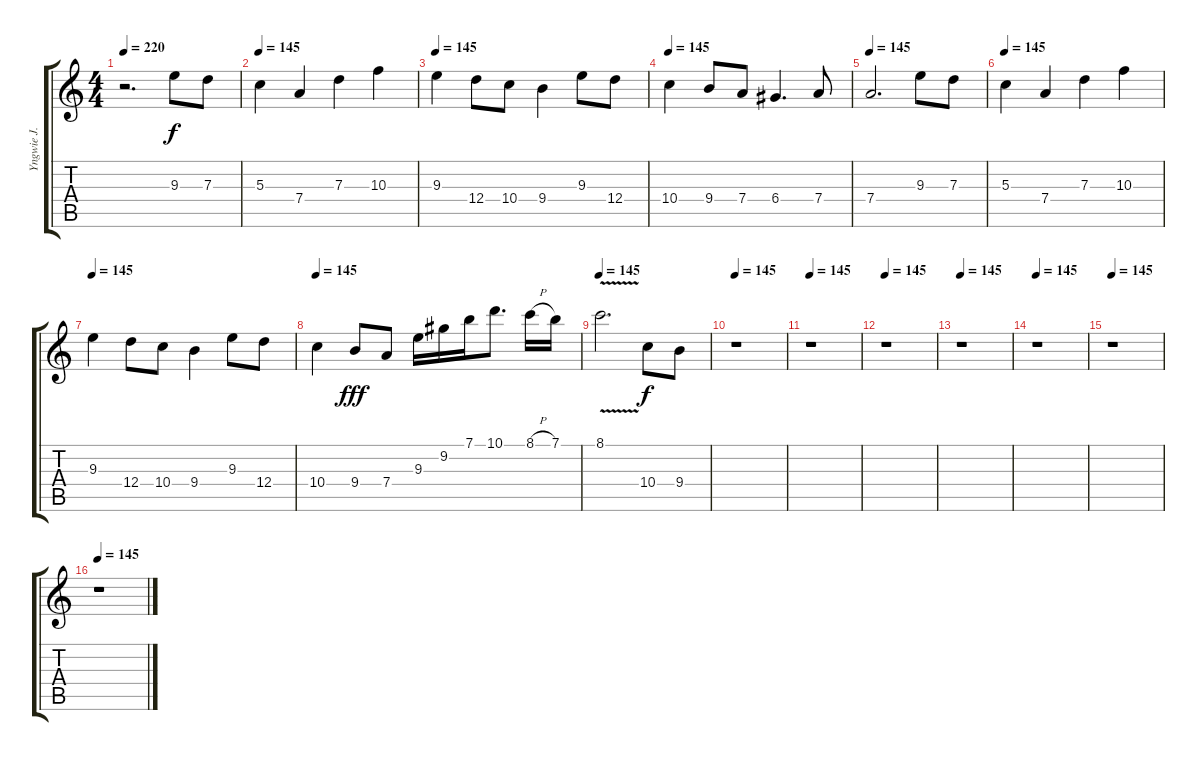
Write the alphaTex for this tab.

\track ("Yngwie J. Malmsteen (Acoustic Guitar II)" "Yngwie J. ") {instrument acousticguitarnylon}
\staff {score tabs}
\tuning (E4 B3 G3 D3 A2 E2) {hide}
\ts (4 4)
\tempo 220
\tempo 145
\tempo 220
\clef g2
\ks c
r.2{d dy f volume 12 instrument acousticguitarnylon} 9.3.8 7.3.8 |
\tempo 145
5.3.4 7.4.4 7.3.4 10.3.4 |
\tempo 145
9.3.4 12.4.8 10.4.8 9.4.4 9.3.8 12.4.8 |
\tempo 145
10.4.4 9.4.8 7.4.8 6.4.4{d} 7.4.8 |
\tempo 145
7.4.2{d} 9.3.8 7.3.8 |
\tempo 145
5.3.4 7.4.4 7.3.4 10.3.4 |
\tempo 145
9.3.4 12.4.8 10.4.8 9.4.4 9.3.8 12.4.8 |
\tempo 145
10.4.4 9.4.8{dy fff} 7.4.8 9.3.16 9.2.16 7.1.16 10.1.8{d} 8.1{h}.16 7.1.16 |
\tempo 145
8.1{v}.2{d} 10.4.8{dy f} 9.4.8 |
\tempo 145
r.1 |
\tempo 145
r.1 |
\tempo 145
r.1 |
\tempo 145
r.1 |
\tempo 145
r.1 |
\tempo 145
r.1 |
\tempo 145
r.1
